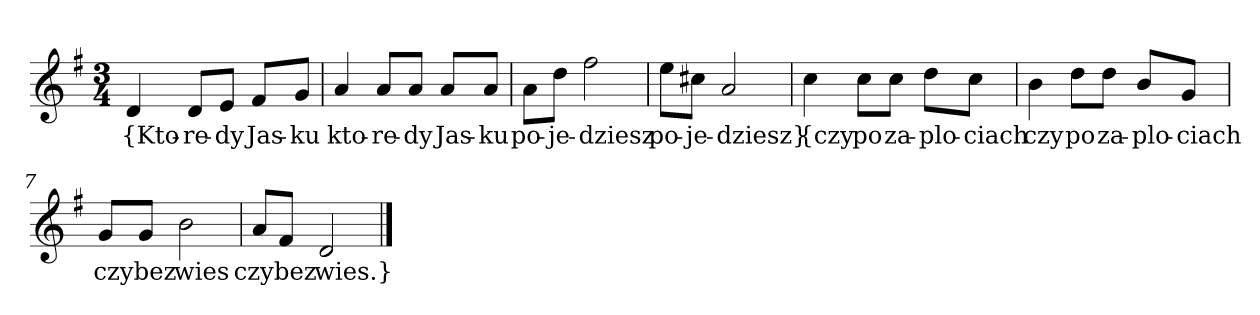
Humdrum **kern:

**kern	**text
*part1	*part1
*staff1	*staff1
*clefG2	*
*k[f#]	*
*M3/4	*
=	=
4d	{Kto-
8d/L	-re-
8e/J	-dy
8f#/L	Jas-
8g/J	-ku
=2	=2
4a	kto-
8a/L	-re-
8a/J	-dy
8a/L	Jas-
8a/J	-ku
=3	=3
8a\L	po-
8dd\J	-je-
2ff#	-dziesz
=4	=4
8ee\L	po-
8cc#X\J	-je-
2a	-dziesz}
=5y	=5y
4cc	{czy
8cc\L	po
8cc\J	za-
8dd\L	-plo-
8cc\J	-ciach
=6	=6
4b	czy
8dd\L	po
8dd\J	za-
8b/L	-plo-
8g/J	-ciach
=7	=7
8g/L	czy
8g/J	bez
2b	wies
=8	=8
8a/L	czy
8f#/J	bez
2d	wies.}
==	==
*-	*-
